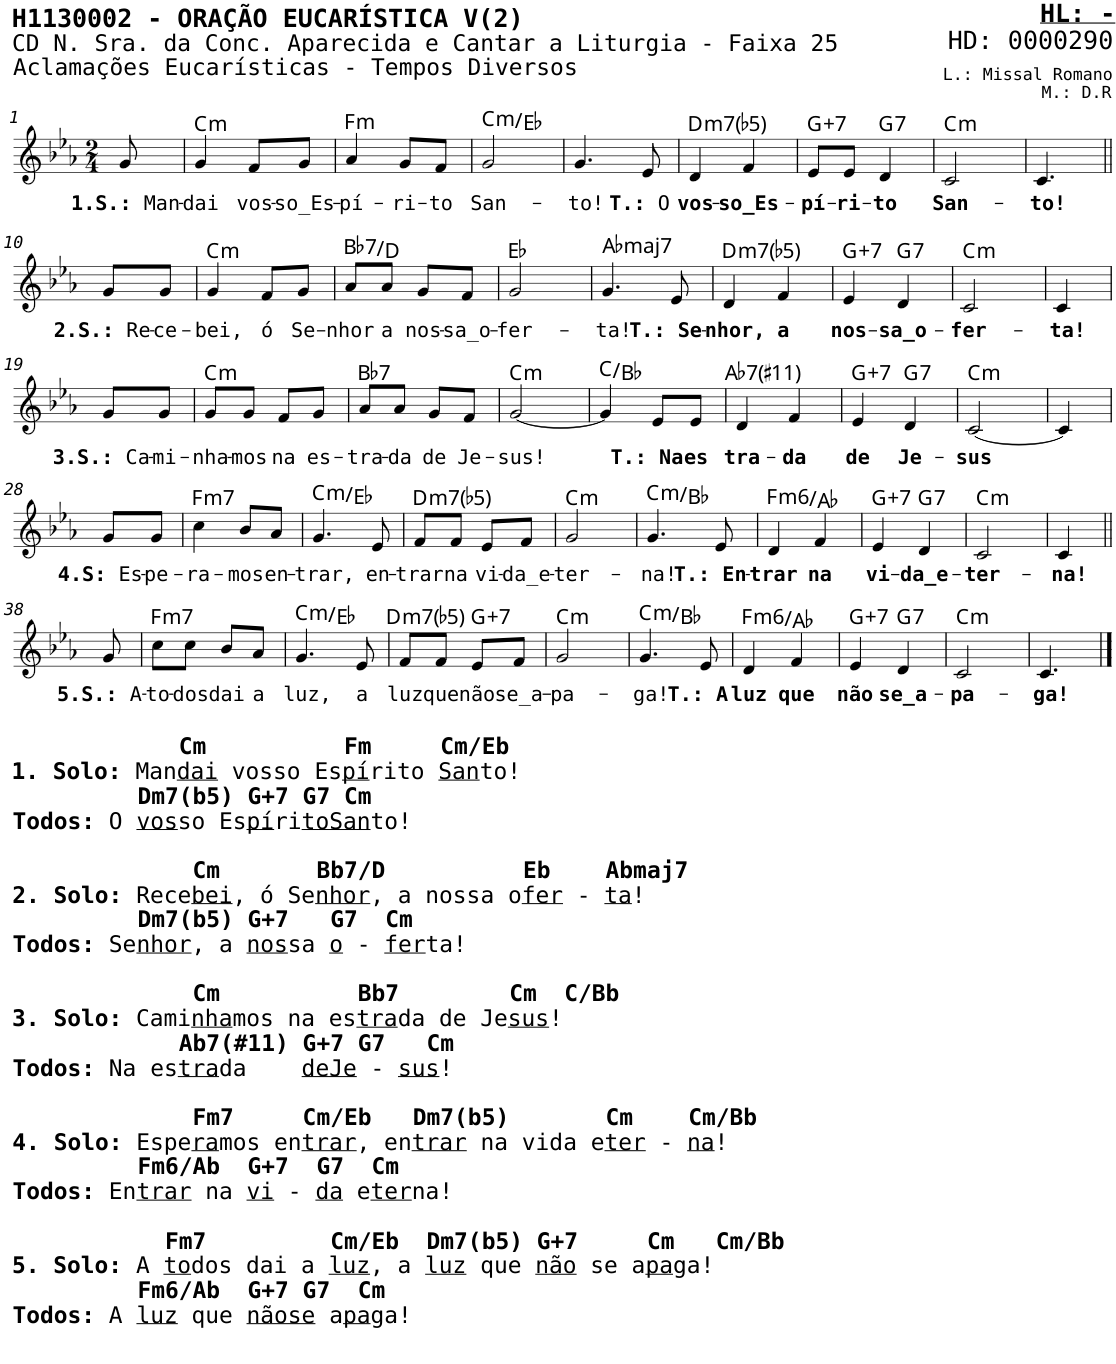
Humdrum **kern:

**kern	**text	**harte
*part1	*part1	*part1
*staff1	*staff1	*
*I"Voz	*	*
*I'V	*	*
*stria5	*	*
*clefG2	*	*
*k[b-e-a-]	*	*
*M2/4	*	*
=1	=1	=1
!	!LO:LY:b	!
8g/	1.S.: Man	.
=2	=2	=2
!	!LO:LY:b	!LO:H:kt=m
4g/	-dai	C:min
!	!LO:LY:b	!
8f/L	vos-	.
!	!LO:LY:b	!
8g/J	-so_Es-	.
=3	=3	=3
!	!LO:LY:b	!LO:H:kt=m
4a-/	-pí-	F:min
!	!LO:LY:b	!
8g/L	-ri-	.
!	!LO:LY:b	!
8f/J	-to	.
=4	=4	=4
!	!LO:LY:b	!LO:H:kt=m
2g/	San-	C:min/b3
=5	=5	=5
!	!LO:LY:b	!
4.g/	-to!	.
!	!LO:LY:b	!
8e-/	T.: O	.
=6	=6	=6
!	!LO:LY:b	!LO:H:kt=m7(b5)
4d/	vos-	D:hdim7
!	!LO:LY:b	!
4f/	-so_Es-	.
=7	=7	=7
!	!LO:LY:b	!LO:H:kt=7
8e-/L	-pí-	G:aug(b7)
!	!LO:LY:b	!
8e-/J	-ri-	.
!	!LO:LY:b	!LO:H:kt=7
4d/	-to	G:7
=8	=8	=8
!	!LO:LY:b	!LO:H:kt=m
2c/	San-	C:min
=9	=9	=9
!	!LO:LY:b	!
4.c/	-to!	.
!!LO:LB:g=z
=10||	=10||	=10||
!	!LO:LY:b	!
8g/L	2.S.: Re	.
!	!LO:LY:b	!
8g/J	-ce-	.
=11	=11	=11
!	!LO:LY:b	!LO:H:kt=m
4g/	-bei,	C:min
!	!LO:LY:b	!
8f/L	ó	.
!	!LO:LY:b	!
8g/J	Se-	.
=12	=12	=12
!	!LO:LY:b	!LO:H:kt=7
8a-/L	-nhor	Bb:7/3
!	!LO:LY:b	!
8a-/J	a	.
!	!LO:LY:b	!
8g/L	nos-	.
!	!LO:LY:b	!
8f/J	-sa_o-	.
=13	=13	=13
!	!LO:LY:b	!
2g/	-fer-	Eb:maj
=14	=14	=14
!	!LO:LY:b	!LO:H:kt=maj7
4.g/	-ta!	Ab:maj7
!	!LO:LY:b	!
8e-/	T.: Se-	.
=15	=15	=15
!	!LO:LY:b	!LO:H:kt=m7(b5)
4d/	-nhor,	D:hdim7
!	!LO:LY:b	!
4f/	a	.
=16	=16	=16
!	!LO:LY:b	!LO:H:kt=7
4e-/	nos-	G:aug(b7)
!	!LO:LY:b	!LO:H:kt=7
4d/	-sa_o-	G:7
=17	=17	=17
!	!LO:LY:b	!LO:H:kt=m
2c/	-fer-	C:min
=18	=18	=18
!	!LO:LY:b	!
4c/	-ta!	.
!!LO:LB:g=z
=19	=19	=19
!	!LO:LY:b	!
8g/L	3.S.: Ca	.
!	!LO:LY:b	!
8g/J	-mi-	.
=20	=20	=20
!	!LO:LY:b	!LO:H:kt=m
8g/L	-nha-	C:min
!	!LO:LY:b	!
8g/J	-mos	.
!	!LO:LY:b	!
8f/L	na	.
!	!LO:LY:b	!
8g/J	es-	.
=21	=21	=21
!	!LO:LY:b	!LO:H:kt=7
8a-/L	-tra-	Bb:7
!	!LO:LY:b	!
8a-/J	-da	.
!	!LO:LY:b	!
8g/L	de	.
!	!LO:LY:b	!
8f/J	Je-	.
=22	=22	=22
!	!LO:LY:b	!LO:H:kt=m
[2g/	-sus!	C:min
=23	=23	=23
4g/]	.	C:maj/b7
!	!LO:LY:b	!
8e-/L	T.: Na	.
!	!LO:LY:b	!
8e-/J	es	.
=24	=24	=24
!	!LO:LY:b	!LO:H:kt=7
4d/	tra-	Ab:7(#11)
!	!LO:LY:b	!
4f/	-da	.
=25	=25	=25
!	!LO:LY:b	!LO:H:kt=7
4e-/	de	G:aug(b7)
!	!LO:LY:b	!LO:H:kt=7
4d/	Je-	G:7
=26	=26	=26
!	!LO:LY:b	!LO:H:kt=m
[2c/	-sus	C:min
=27	=27	=27
4c/]	.	.
!!LO:LB:g=z
=28	=28	=28
!	!LO:LY:b	!
8g/L	4.S: Es	.
!	!LO:LY:b	!
8g/J	-pe-	.
=29	=29	=29
!	!LO:LY:b	!LO:H:kt=m7
4cc\	-ra-	F:min7
!	!LO:LY:b	!
8b-/L	-mos	.
!	!LO:LY:b	!
8a-/J	en-	.
=30	=30	=30
!	!LO:LY:b	!LO:H:kt=m
4.g/	-trar,	C:min/b3
!	!LO:LY:b	!
8e-/	en-	.
=31	=31	=31
!	!LO:LY:b	!LO:H:kt=m7(b5)
8f/L	-trar	D:hdim7
!	!LO:LY:b	!
8f/J	na	.
!	!LO:LY:b	!
8e-/L	vi-	.
!	!LO:LY:b	!
8f/J	-da_e-	.
=32	=32	=32
!	!LO:LY:b	!LO:H:kt=m
2g/	-ter-	C:min
=33	=33	=33
!	!LO:LY:b	!LO:H:kt=m
4.g/	-na!	C:min/b7
!	!LO:LY:b	!
8e-/	T.: En-	.
=34	=34	=34
!	!LO:LY:b	!LO:H:kt=m6
4d/	-trar	F:min6/b3
!	!LO:LY:b	!
4f/	na	.
=35	=35	=35
!	!LO:LY:b	!LO:H:kt=7
4e-/	vi-	G:aug(b7)
!	!LO:LY:b	!LO:H:kt=7
4d/	-da_e-	G:7
=36	=36	=36
!	!LO:LY:b	!LO:H:kt=m
2c/	-ter-	C:min
=37	=37	=37
!	!LO:LY:b	!
4c/	-na!	.
!!LO:LB:g=z
=38||	=38||	=38||
!LO:TX:b:B:t=Cm          Fm     Cm/Eb	!	!
!LO:TX:b:t=1. Solo&colon;	!	!
!LO:TX:b:t=Man	!	!
!LO:TX:b:t=dai	!	!
!LO:TX:b:t=vosso Es	!	!
!LO:TX:b:t=pí	!	!
!LO:TX:b:t=rito	!	!
!LO:TX:b:t=San	!	!
!LO:TX:b:t=to!	!	!
!LO:TX:b:B:t=Dm7(b5) G+7 G7 Cm	!	!
!LO:TX:b:t=Todos&colon;	!	!
!LO:TX:b:t=O	!	!
!LO:TX:b:t=vos	!	!
!LO:TX:b:t=so Es	!	!
!LO:TX:b:t=pí	!	!
!LO:TX:b:t=ri	!	!
!LO:TX:b:t=toSan	!	!
!LO:TX:b:t=to!	!	!
!LO:TX:b:B:t=Cm       Bb7/D          Eb    Abmaj7	!	!
!LO:TX:b:t=2. Solo&colon;	!	!
!LO:TX:b:t=Rece	!	!
!LO:TX:b:t=bei	!	!
!LO:TX:b:t=, ó Se	!	!
!LO:TX:b:t=nhor	!	!
!LO:TX:b:t=, a nossa o	!	!
!LO:TX:b:t=fer	!	!
!LO:TX:b:t=-	!	!
!LO:TX:b:t=ta	!	!
!LO:TX:b:t=!	!	!
!LO:TX:b:B:t=Dm7(b5) G+7   G7  Cm	!	!
!LO:TX:b:t=Todos&colon;	!	!
!LO:TX:b:t=Se	!	!
!LO:TX:b:t=nhor	!	!
!LO:TX:b:t=, a	!	!
!LO:TX:b:t=nos	!	!
!LO:TX:b:t=sa	!	!
!LO:TX:b:t=o	!	!
!LO:TX:b:t=-	!	!
!LO:TX:b:t=fer	!	!
!LO:TX:b:t=ta!	!	!
!LO:TX:b:B:t=Cm          Bb7        Cm  C/Bb	!	!
!LO:TX:b:t=3. Solo&colon;	!	!
!LO:TX:b:t=Cami	!	!
!LO:TX:b:t=nha	!	!
!LO:TX:b:t=mos na es	!	!
!LO:TX:b:t=tra	!	!
!LO:TX:b:t=da de Je	!	!
!LO:TX:b:t=sus	!	!
!LO:TX:b:t=!	!	!
!LO:TX:b:B:t=Ab7(#11) G+7 G7   Cm	!	!
!LO:TX:b:t=Todos&colon;	!	!
!LO:TX:b:t=Na es	!	!
!LO:TX:b:t=tra	!	!
!LO:TX:b:t=da	!	!
!LO:TX:b:t=deJe	!	!
!LO:TX:b:t=-	!	!
!LO:TX:b:t=sus	!	!
!LO:TX:b:t=!	!	!
!LO:TX:b:B:t=Fm7     Cm/Eb   Dm7(b5)       Cm    Cm/Bb	!	!
!LO:TX:b:t=4. Solo&colon;	!	!
!LO:TX:b:t=Espe	!	!
!LO:TX:b:t=ra	!	!
!LO:TX:b:t=mos en	!	!
!LO:TX:b:t=trar	!	!
!LO:TX:b:t=, en	!	!
!LO:TX:b:t=trar	!	!
!LO:TX:b:t=na vida e	!	!
!LO:TX:b:t=ter	!	!
!LO:TX:b:t=-	!	!
!LO:TX:b:t=na	!	!
!LO:TX:b:t=!	!	!
!LO:TX:b:B:t=Fm6/Ab  G+7  G7  Cm	!	!
!LO:TX:b:t=Todos&colon;	!	!
!LO:TX:b:t=En	!	!
!LO:TX:b:t=trar	!	!
!LO:TX:b:t=na	!	!
!LO:TX:b:t=vi	!	!
!LO:TX:b:t=-	!	!
!LO:TX:b:t=da	!	!
!LO:TX:b:t=e	!	!
!LO:TX:b:t=ter	!	!
!LO:TX:b:t=na!	!	!
!LO:TX:b:B:t=Fm7         Cm/Eb  Dm7(b5) G+7     Cm   Cm/Bb	!	!
!LO:TX:b:t=5. Solo&colon;	!	!
!LO:TX:b:t=A	!	!
!LO:TX:b:t=to	!	!
!LO:TX:b:t=dos dai a	!	!
!LO:TX:b:t=luz	!	!
!LO:TX:b:t=, a	!	!
!LO:TX:b:t=luz	!	!
!LO:TX:b:t=que	!	!
!LO:TX:b:t=não	!	!
!LO:TX:b:t=se a	!	!
!LO:TX:b:t=pa	!	!
!LO:TX:b:t=ga!	!	!
!LO:TX:b:B:t=Fm6/Ab  G+7 G7  Cm	!	!
!LO:TX:b:t=Todos&colon;	!	!
!LO:TX:b:t=A	!	!
!LO:TX:b:t=luz	!	!
!LO:TX:b:t=que	!	!
!LO:TX:b:t=nãose	!	!
!LO:TX:b:t=a	!	!
!LO:TX:b:t=pa	!	!
!LO:TX:b:t=ga!	!	!
!	!LO:LY:b	!
8g/	5.S.: A	.
=39	=39	=39
!	!LO:LY:b	!LO:H:kt=m7
8cc\L	-to-	F:min7
!	!LO:LY:b	!
8cc\J	-dos	.
!	!LO:LY:b	!
8b-/L	dai	.
!	!LO:LY:b	!
8a-/J	a	.
=40	=40	=40
!	!LO:LY:b	!LO:H:kt=m
4.g/	luz,	C:min/b3
!	!LO:LY:b	!
8e-/	a	.
=41	=41	=41
!	!LO:LY:b	!LO:H:kt=m7(b5)
8f/L	luz	D:hdim7
!	!LO:LY:b	!
8f/J	que	.
!	!LO:LY:b	!LO:H:kt=7
8e-/L	não	G:aug(b7)
!	!LO:LY:b	!
8f/J	se_a-	.
=42	=42	=42
!	!LO:LY:b	!LO:H:kt=m
2g/	-pa-	C:min
=43	=43	=43
!	!LO:LY:b	!LO:H:kt=m
4.g/	ga!	C:min/b7
!	!LO:LY:b	!
8e-/	T.: A	.
=44	=44	=44
!	!LO:LY:b	!LO:H:kt=m6
4d/	luz	F:min6/b3
!	!LO:LY:b	!
4f/	que	.
=45	=45	=45
!	!LO:LY:b	!LO:H:kt=7
4e-/	não	G:aug(b7)
!	!LO:LY:b	!LO:H:kt=7
4d/	se_a-	G:7
=46	=46	=46
!	!LO:LY:b	!LO:H:kt=m
2c/	-pa-	C:min
=47	=47	=47
!	!LO:LY:b	!
4.c/	-ga!	.
==	==	==
*-	*-	*-
